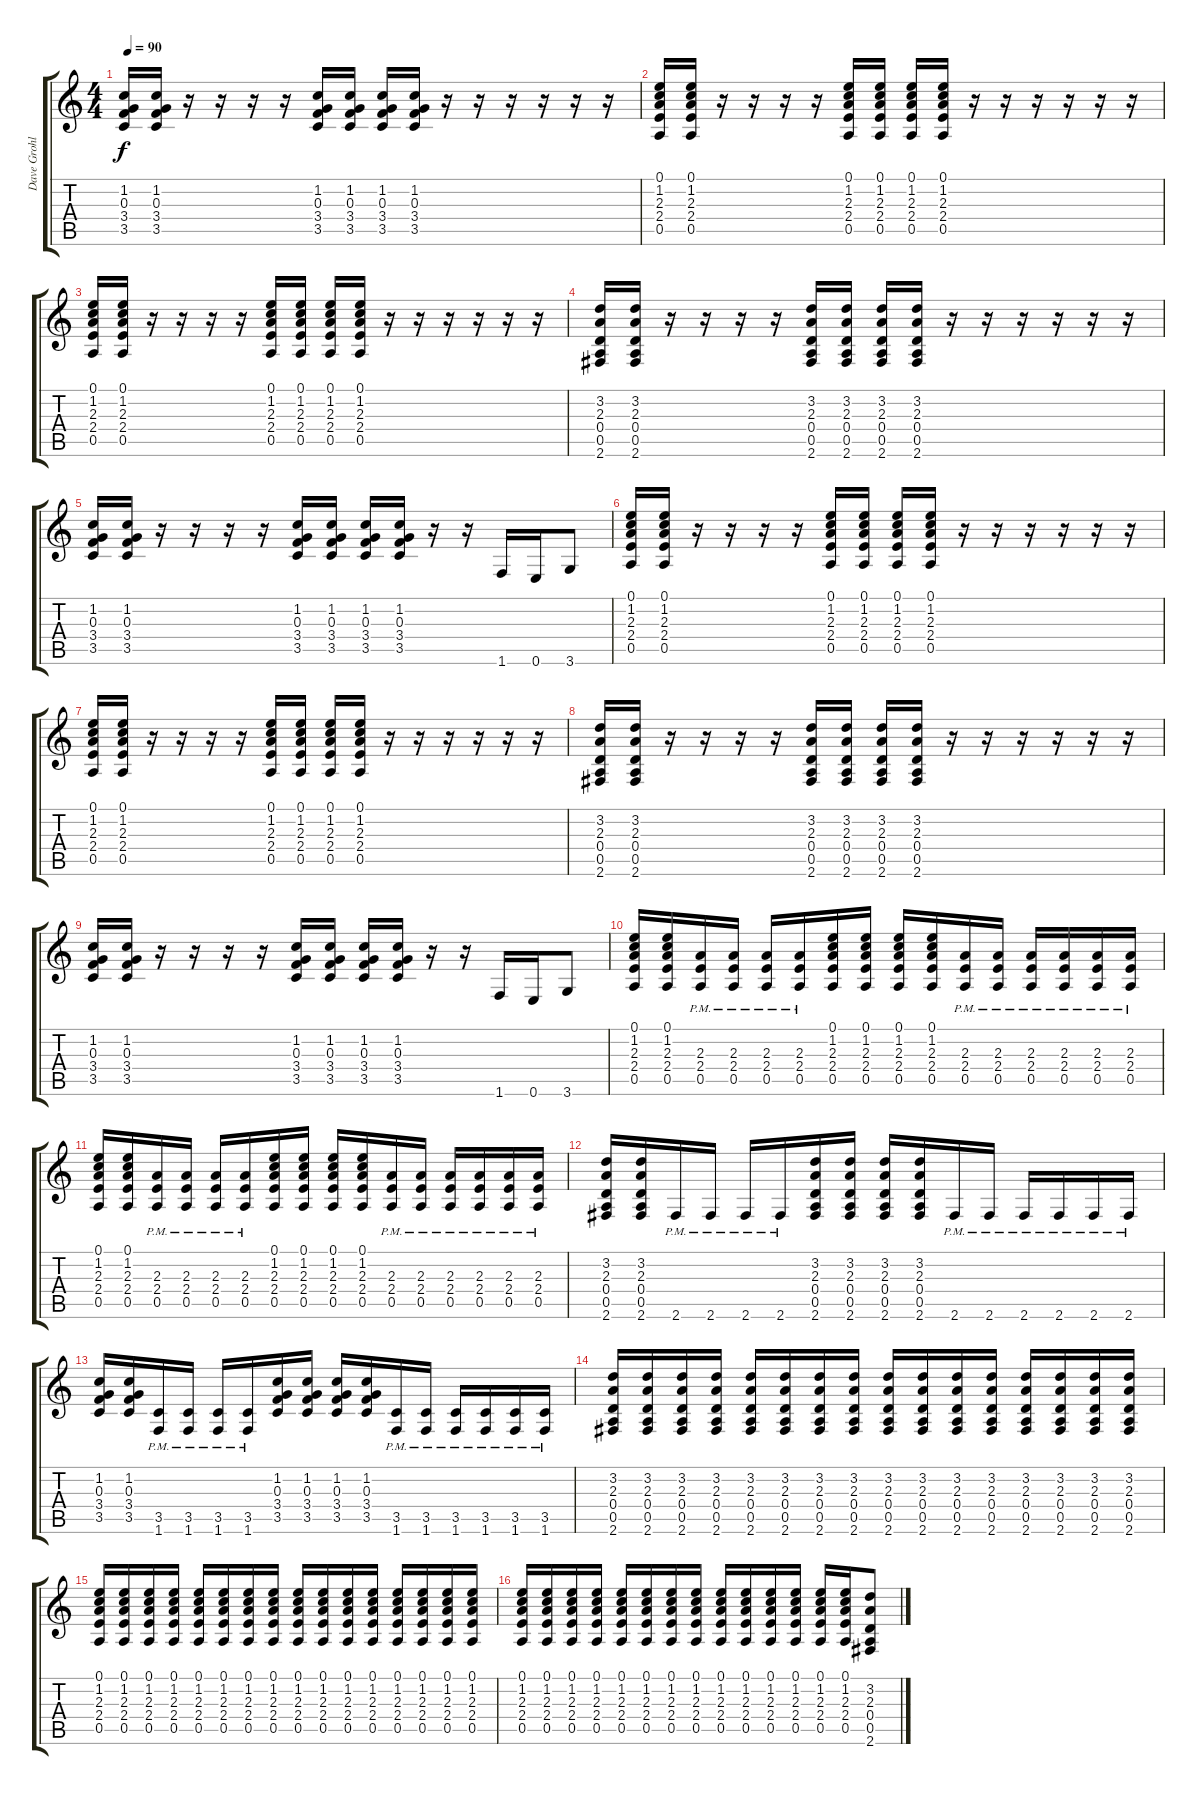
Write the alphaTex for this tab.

\track ("Dave Grohl - Rhythm Guitar" "Dave Grohl") {instrument overdrivenguitar}
\staff {score tabs}
\tuning (E4 B3 G3 D3 A2 E2) {hide}
\ts (4 4)
\tempo 90
\clef g2
\ks c
(1.2 0.3 3.4 3.5).16{dy f} (1.2 0.3 3.4 3.5).16 r.16 r.16 r.16 r.16 (1.2 0.3 3.4 3.5).16 (1.2 0.3 3.4 3.5).16 (1.2 0.3 3.4 3.5).16 (1.2 0.3 3.4 3.5).16 r.16 r.16 r.16 r.16 r.16 r.16 |
(0.1 1.2 2.3 2.4 0.5).16 (0.1 1.2 2.3 2.4 0.5).16 r.16 r.16 r.16 r.16 (0.1 1.2 2.3 2.4 0.5).16 (0.1 1.2 2.3 2.4 0.5).16 (0.1 1.2 2.3 2.4 0.5).16 (0.1 1.2 2.3 2.4 0.5).16 r.16 r.16 r.16 r.16 r.16 r.16 |
(0.1 1.2 2.3 2.4 0.5).16 (0.1 1.2 2.3 2.4 0.5).16 r.16 r.16 r.16 r.16 (0.1 1.2 2.3 2.4 0.5).16 (0.1 1.2 2.3 2.4 0.5).16 (0.1 1.2 2.3 2.4 0.5).16 (0.1 1.2 2.3 2.4 0.5).16 r.16 r.16 r.16 r.16 r.16 r.16 |
(3.2 2.3 0.4 0.5 2.6).16 (3.2 2.3 0.4 0.5 2.6).16 r.16 r.16 r.16 r.16 (3.2 2.3 0.4 0.5 2.6).16 (3.2 2.3 0.4 0.5 2.6).16 (3.2 2.3 0.4 0.5 2.6).16 (3.2 2.3 0.4 0.5 2.6).16 r.16 r.16 r.16 r.16 r.16 r.16 |
(1.2 0.3 3.4 3.5).16 (1.2 0.3 3.4 3.5).16 r.16 r.16 r.16 r.16 (1.2 0.3 3.4 3.5).16 (1.2 0.3 3.4 3.5).16 (1.2 0.3 3.4 3.5).16 (1.2 0.3 3.4 3.5).16 r.16 r.16 1.6.16 0.6.16 3.6.8 |
(0.1 1.2 2.3 2.4 0.5).16 (0.1 1.2 2.3 2.4 0.5).16 r.16 r.16 r.16 r.16 (0.1 1.2 2.3 2.4 0.5).16 (0.1 1.2 2.3 2.4 0.5).16 (0.1 1.2 2.3 2.4 0.5).16 (0.1 1.2 2.3 2.4 0.5).16 r.16 r.16 r.16 r.16 r.16 r.16 |
(0.1 1.2 2.3 2.4 0.5).16 (0.1 1.2 2.3 2.4 0.5).16 r.16 r.16 r.16 r.16 (0.1 1.2 2.3 2.4 0.5).16 (0.1 1.2 2.3 2.4 0.5).16 (0.1 1.2 2.3 2.4 0.5).16 (0.1 1.2 2.3 2.4 0.5).16 r.16 r.16 r.16 r.16 r.16 r.16 |
(3.2 2.3 0.4 0.5 2.6).16 (3.2 2.3 0.4 0.5 2.6).16 r.16 r.16 r.16 r.16 (3.2 2.3 0.4 0.5 2.6).16 (3.2 2.3 0.4 0.5 2.6).16 (3.2 2.3 0.4 0.5 2.6).16 (3.2 2.3 0.4 0.5 2.6).16 r.16 r.16 r.16 r.16 r.16 r.16 |
(1.2 0.3 3.4 3.5).16 (1.2 0.3 3.4 3.5).16 r.16 r.16 r.16 r.16 (1.2 0.3 3.4 3.5).16 (1.2 0.3 3.4 3.5).16 (1.2 0.3 3.4 3.5).16 (1.2 0.3 3.4 3.5).16 r.16 r.16 1.6.16 0.6.16 3.6.8 |
(0.1 1.2 2.3 2.4 0.5).16 (0.1 1.2 2.3 2.4 0.5).16 (2.3{pm} 2.4{pm} 0.5{pm}).16 (2.3{pm} 2.4{pm} 0.5{pm}).16 (2.3{pm} 2.4{pm} 0.5{pm}).16 (2.3{pm} 2.4{pm} 0.5{pm}).16 (0.1 1.2 2.3 2.4 0.5).16 (0.1 1.2 2.3 2.4 0.5).16 (0.1 1.2 2.3 2.4 0.5).16 (0.1 1.2 2.3 2.4 0.5).16 (2.3{pm} 2.4{pm} 0.5{pm}).16 (2.3{pm} 2.4{pm} 0.5{pm}).16 (2.3{pm} 2.4{pm} 0.5{pm}).16 (2.3{pm} 2.4{pm} 0.5{pm}).16 (2.3{pm} 2.4{pm} 0.5{pm}).16 (2.3{pm} 2.4{pm} 0.5{pm}).16 |
(0.1 1.2 2.3 2.4 0.5).16 (0.1 1.2 2.3 2.4 0.5).16 (2.3{pm} 2.4{pm} 0.5{pm}).16 (2.3{pm} 2.4{pm} 0.5{pm}).16 (2.3{pm} 2.4{pm} 0.5{pm}).16 (2.3{pm} 2.4{pm} 0.5{pm}).16 (0.1 1.2 2.3 2.4 0.5).16 (0.1 1.2 2.3 2.4 0.5).16 (0.1 1.2 2.3 2.4 0.5).16 (0.1 1.2 2.3 2.4 0.5).16 (2.3{pm} 2.4{pm} 0.5{pm}).16 (2.3{pm} 2.4{pm} 0.5{pm}).16 (2.3{pm} 2.4{pm} 0.5{pm}).16 (2.3{pm} 2.4{pm} 0.5{pm}).16 (2.3{pm} 2.4{pm} 0.5{pm}).16 (2.3{pm} 2.4{pm} 0.5{pm}).16 |
(3.2 2.3 0.4 0.5 2.6).16 (3.2 2.3 0.4 0.5 2.6).16 2.6{pm}.16 2.6{pm}.16 2.6{pm}.16 2.6{pm}.16 (3.2 2.3 0.4 0.5 2.6).16 (3.2 2.3 0.4 0.5 2.6).16 (3.2 2.3 0.4 0.5 2.6).16 (3.2 2.3 0.4 0.5 2.6).16 2.6{pm}.16 2.6{pm}.16 2.6{pm}.16 2.6{pm}.16 2.6{pm}.16 2.6{pm}.16 |
(1.2 0.3 3.4 3.5).16 (1.2 0.3 3.4 3.5).16 (3.5{pm} 1.6{pm}).16 (3.5{pm} 1.6{pm}).16 (3.5{pm} 1.6{pm}).16 (3.5{pm} 1.6{pm}).16 (1.2 0.3 3.4 3.5).16 (1.2 0.3 3.4 3.5).16 (1.2 0.3 3.4 3.5).16 (1.2 0.3 3.4 3.5).16 (3.5{pm} 1.6{pm}).16 (3.5{pm} 1.6{pm}).16 (3.5{pm} 1.6{pm}).16 (3.5{pm} 1.6{pm}).16 (3.5{pm} 1.6{pm}).16 (3.5{pm} 1.6{pm}).16 |
(3.2 2.3 0.4 0.5 2.6).16 (3.2 2.3 0.4 0.5 2.6).16 (3.2 2.3 0.4 0.5 2.6).16 (3.2 2.3 0.4 0.5 2.6).16 (3.2 2.3 0.4 0.5 2.6).16 (3.2 2.3 0.4 0.5 2.6).16 (3.2 2.3 0.4 0.5 2.6).16 (3.2 2.3 0.4 0.5 2.6).16 (3.2 2.3 0.4 0.5 2.6).16 (3.2 2.3 0.4 0.5 2.6).16 (3.2 2.3 0.4 0.5 2.6).16 (3.2 2.3 0.4 0.5 2.6).16 (3.2 2.3 0.4 0.5 2.6).16 (3.2 2.3 0.4 0.5 2.6).16 (3.2 2.3 0.4 0.5 2.6).16 (3.2 2.3 0.4 0.5 2.6).16 |
(0.1 1.2 2.3 2.4 0.5).16 (0.1 1.2 2.3 2.4 0.5).16 (0.1 1.2 2.3 2.4 0.5).16 (0.1 1.2 2.3 2.4 0.5).16 (0.1 1.2 2.3 2.4 0.5).16 (0.1 1.2 2.3 2.4 0.5).16 (0.1 1.2 2.3 2.4 0.5).16 (0.1 1.2 2.3 2.4 0.5).16 (0.1 1.2 2.3 2.4 0.5).16 (0.1 1.2 2.3 2.4 0.5).16 (0.1 1.2 2.3 2.4 0.5).16 (0.1 1.2 2.3 2.4 0.5).16 (0.1 1.2 2.3 2.4 0.5).16 (0.1 1.2 2.3 2.4 0.5).16 (0.1 1.2 2.3 2.4 0.5).16 (0.1 1.2 2.3 2.4 0.5).16 |
(0.1 1.2 2.3 2.4 0.5).16 (0.1 1.2 2.3 2.4 0.5).16 (0.1 1.2 2.3 2.4 0.5).16 (0.1 1.2 2.3 2.4 0.5).16 (0.1 1.2 2.3 2.4 0.5).16 (0.1 1.2 2.3 2.4 0.5).16 (0.1 1.2 2.3 2.4 0.5).16 (0.1 1.2 2.3 2.4 0.5).16 (0.1 1.2 2.3 2.4 0.5).16 (0.1 1.2 2.3 2.4 0.5).16 (0.1 1.2 2.3 2.4 0.5).16 (0.1 1.2 2.3 2.4 0.5).16 (0.1 1.2 2.3 2.4 0.5).16 (0.1 1.2 2.3 2.4 0.5).16 (3.2 2.3 0.4 0.5 2.6).8
